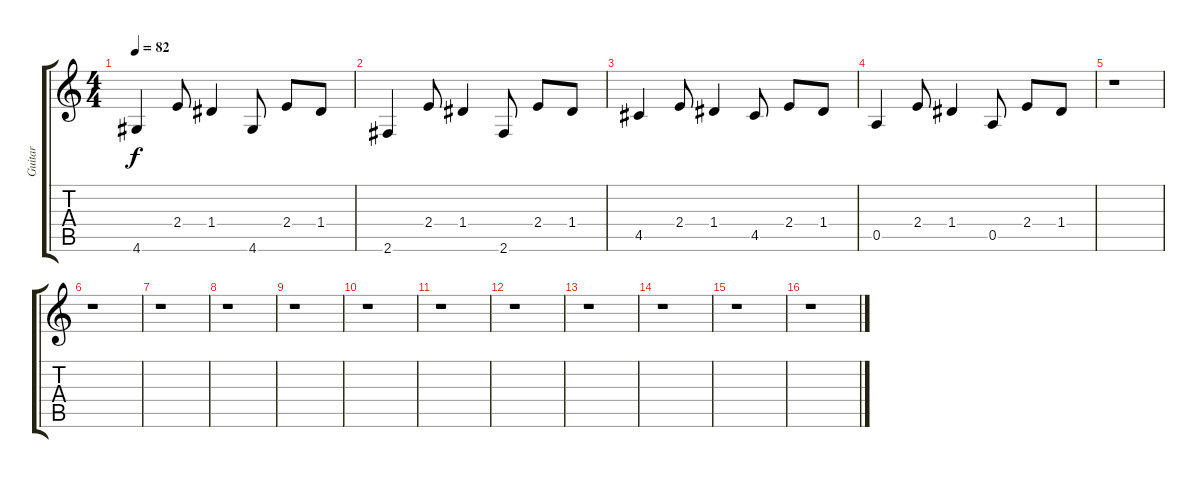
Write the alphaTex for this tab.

\track ("Guitar" "Guitar") {instrument distortionguitar}
\staff {score tabs}
\tuning (E4 B3 G3 D3 A2 E2) {hide}
\ts (4 4)
\tempo 82
\clef g2
\ks c
4.6.4{dy f} 2.4.8 1.4.4 4.6.8 2.4.8 1.4.8 |
2.6.4 2.4.8 1.4.4 2.6.8 2.4.8 1.4.8 |
4.5.4 2.4.8 1.4.4 4.5.8 2.4.8 1.4.8 |
0.5.4 2.4.8 1.4.4 0.5.8 2.4.8 1.4.8 |
r.1 |
r.1 |
r.1 |
r.1 |
r.1 |
r.1 |
r.1 |
r.1 |
r.1 |
r.1 |
r.1 |
r.1
